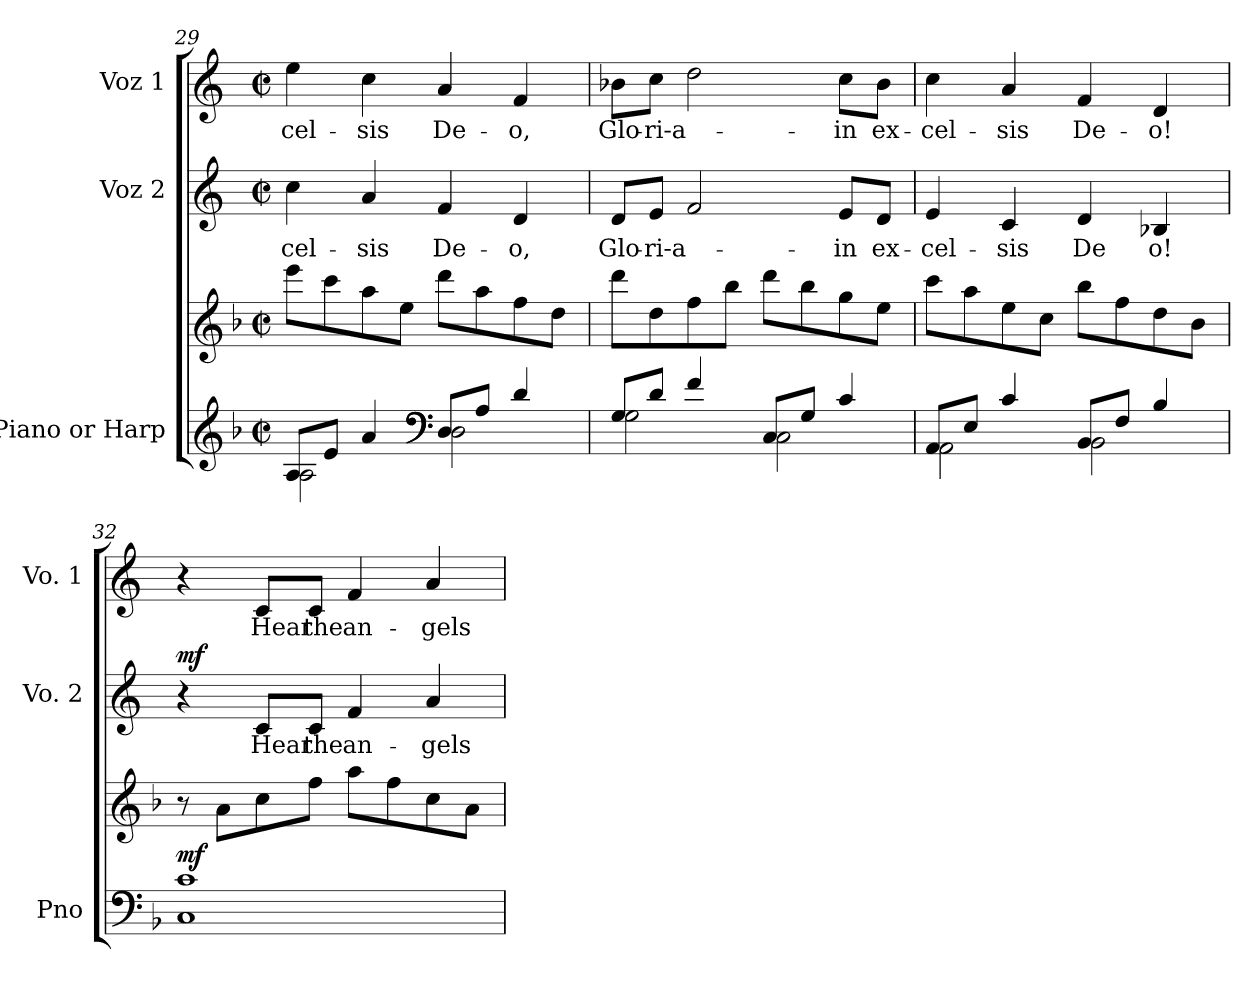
**kern	**kern	**dynam	**kern	**text	**dynam	**kern	**text
*part3	*part3	*part3	*part2	*part2	*part2	*part1	*part1
*staff4	*staff3	*staff3/4	*staff2	*staff2	*staff2	*staff1	*staff1
*I"Piano or Harp	*	*	*I"Voz 2	*	*	*I"Voz 1	*
*I'Pno	*	*	*I'Vo. 2	*	*	*I'Vo. 1	*
*clefG2	*clefG2	*	*clefG2	*	*	*clefG2	*
*k[b-]	*k[b-]	*	*k[]	*	*	*k[]	*
*M2/2	*M2/2	*	*M2/2	*	*	*M2/2	*
*met(c|)	*met(c|)	*	*met(c|)	*	*	*met(c|)	*
=29	=29	=29	=29	=29	=29	=29	=29
*^	*	*	*	*	*	*	*
8A/L	2A\	8eee\L	.	4cc\	cel-	.	4ee\	cel-
8e/J	.	8ccc\	.	.	.	.	.	.
4a/	.	8aa\	.	4a/	sis	.	4cc\	sis
.	.	8ee\J	.	.	.	.	.	.
*clefF4	*	*	*	*	*	*	*	*
8D/L	2D\	8ddd\L	.	4f/	De-	.	4a/	De-
8A/J	.	8aa\	.	.	.	.	.	.
4d/	.	8ff\	.	4d/	o,	.	4f/	o,
.	.	8dd\J	.	.	.	.	.	.
=30	=30	=30	=30	=30	=30	=30	=30	=30
8G/L	2G\	8ddd\L	.	8d/L	Glo-	.	8b-X\L	Glo-
8d/J	.	8dd\	.	8e/J	ri-a-	.	8cc\J	ri-a-
4f/	.	8ff\	.	2f/	.	.	2dd\	.
.	.	8bb-\J	.	.	.	.	.	.
8C/L	2C\	8ddd\L	.	.	.	.	.	.
8G/J	.	8bb-\	.	.	.	.	.	.
4c/	.	8gg\	.	8e/L	in	.	8cc\L	in
.	.	8ee\J	.	8d/J	ex-	.	8b-\J	ex-
!!LO:PB:g=z
=31	=31	=31	=31	=31	=31	=31	=31	=31
8AA/L	2AA\	8ccc\L	.	4e/	cel-	.	4cc\	cel-
8E/J	.	8aa\	.	.	.	.	.	.
4c/	.	8ee\	.	4c/	sis	.	4a/	sis
.	.	8cc\J	.	.	.	.	.	.
8BB-/L	2BB-\	8bb-\L	.	4d/	De	.	4f/	De-
8F/J	.	8ff\	.	.	.	.	.	.
4B-/	.	8dd\	.	4B-X/	o!	.	4d/	-o!
.	.	8b-\J	.	.	.	.	.	.
*v	*v	*	*	*	*	*	*	*
=32	=32	=32	=32	=32	=32	=32	=32
*	*	*	*^	*	*	*	*
!	!	!LO:DY:a=2	!	!	!	!LO:DY:a	!	!
1C 1c	8r	mf	4r	4ryy	.	mf	4r	.
.	8a\L	.	.	.	.	.	.	.
.	8cc\	.	8c/L	2.ryy	Hear	.	8c/L	Hear
.	8ff\J	.	8c/J	.	the	.	8c/J	the
.	8aa\L	.	4f/	.	an-	.	4f/	an-
.	8ff\	.	.	.	.	.	.	.
.	8cc\	.	4a/	.	gels	.	4a/	gels
.	8a\J	.	.	.	.	.	.	.
*	*	*	*v	*v	*	*	*	*
=	=	=	=	=	=	=	=
*-	*-	*-	*-	*-	*-	*-	*-
